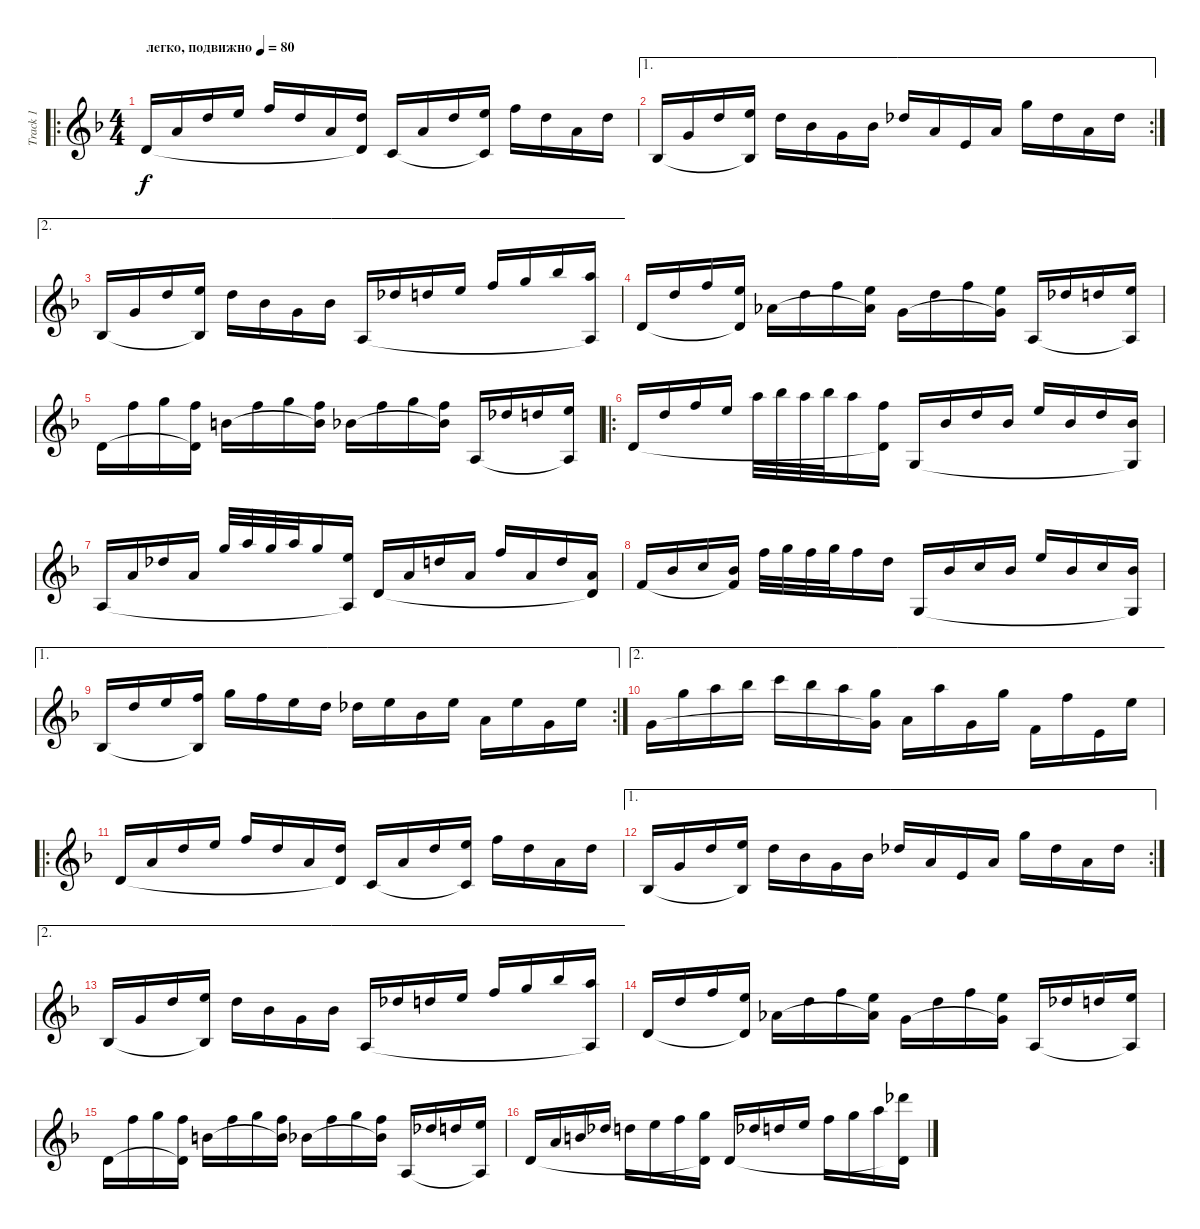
\track ("Track 1" "Track 1") {instrument acousticguitarnylon}
\staff {score}
\tuning (E4 B3 G3 D3 A2 E2) {hide}
\ro
\ts (4 4)
\tempo (80 "легко, подвижно")
\clef g2
\ks dminor
0.4.16{dy f instrument acousticguitarnylon} 2.3.16 3.2.16 0.1.16 1.1.16 3.2.16 2.3.16 (3.2 0.4{t}).16 3.5.16 2.3.16 3.2.16 (0.1 3.5{t}).16 1.1.16 3.2.16 2.3.16 3.2.16 |
\ae 1
\rc 2
1.5.16 0.3.16 3.2.16 (0.1 1.5{t}).16 3.2.16 3.3.16 5.4.16 3.3.16 2.2.16 2.3.16 2.4.16 2.3.16 3.1.16 2.2.16 2.3.16 2.2.16 |
\ae 2
1.5.16 0.3.16 3.2.16 (0.1 1.5{t}).16 3.2.16 3.3.16 5.4.16 3.3.16 0.5.16 2.2.16 3.2.16 0.1.16 6.2.16 8.2.16 6.1.16 (5.1 0.5{t}).16 |
0.4.16 7.3.16 6.2.16 (0.1 0.4{t}).16 6.4.16 7.3.16 6.2.16 (0.1 6.4{t}).16 5.4.16 7.3.16 6.2.16 (0.1 5.4{t}).16 0.5.16 6.3.16 3.2.16 (0.1 0.5{t}).16 |
0.4.16 6.2.16 3.1.16 (6.2 0.4{t}).16 4.3.16 6.2.16 3.1.16 (6.2 4.3{t}).16 3.3.16 6.2.16 3.1.16 (6.2 3.3{t}).16 0.5.16 2.2.16 3.2.16 (0.1 0.5{t}).16 |
\ro
0.4.16 7.3.16 6.2.16 0.1.16 5.1.32 6.1.32 5.1.32 6.1.32 5.1.16 (6.2 0.4{t}).16 3.6.16 3.3.16 3.2.16 3.3.16 0.1.16 3.3.16 3.2.16 (3.3 3.6{t}).16 |
0.5.16 2.3.16 2.2.16 2.3.16 3.1.32 5.1.32 3.1.32 5.1.32 3.1.16 (5.2 0.5{t}).16 0.4.16 2.3.16 3.2.16 2.3.16 1.1.16 2.3.16 3.2.16 (2.3 0.4{t}).16 |
3.4.16 3.3.16 1.2.16 (3.3 3.4{t}).16 1.1.32 3.1.32 1.1.32 3.1.32 1.1.16 3.2.16 3.6.16 3.3.16 1.2.16 3.3.16 0.1.16 3.3.16 1.2.16 (3.3 3.6{t}).16 |
\ae 1
\rc 2
1.5.16 3.2.16 0.1.16 (1.1 1.5{t}).16 3.1.16 1.1.16 0.1.16 3.2.16 2.2.16 0.1.16 3.3.16 0.1.16 2.3.16 0.1.16 0.3.16 0.1.16 |
\ae 2
0.3.16 8.2.16 5.1.16 6.1.16 8.1.16 6.1.16 5.1.16 (8.2 0.3{t}).16 7.4.16 5.1.16 5.4.16 3.1.16 3.4.16 1.1.16 2.4.16 0.1.16 |
\ro
0.4.16 2.3.16 3.2.16 0.1.16 1.1.16 3.2.16 2.3.16 (3.2 0.4{t}).16 3.5.16 2.3.16 3.2.16 (0.1 3.5{t}).16 1.1.16 3.2.16 2.3.16 3.2.16 |
\ae 1
\rc 2
1.5.16 0.3.16 3.2.16 (0.1 1.5{t}).16 3.2.16 3.3.16 5.4.16 3.3.16 2.2.16 2.3.16 2.4.16 2.3.16 3.1.16 2.2.16 2.3.16 2.2.16 |
\ae 2
1.5.16 0.3.16 3.2.16 (0.1 1.5{t}).16 3.2.16 3.3.16 5.4.16 3.3.16 0.5.16 2.2.16 3.2.16 0.1.16 6.2.16 8.2.16 6.1.16 (5.1 0.5{t}).16 |
0.4.16 7.3.16 6.2.16 (0.1 0.4{t}).16 6.4.16 7.3.16 6.2.16 (0.1 6.4{t}).16 5.4.16 7.3.16 6.2.16 (0.1 5.4{t}).16 0.5.16 6.3.16 3.2.16 (0.1 0.5{t}).16 |
0.4.16 6.2.16 3.1.16 (6.2 0.4{t}).16 4.3.16 6.2.16 3.1.16 (6.2 4.3{t}).16 3.3.16 6.2.16 3.1.16 (6.2 3.3{t}).16 0.5.16 2.2.16 3.2.16 (0.1 0.5{t}).16 |
0.4.16 2.3.16 0.2.16 2.2.16 3.2.16 0.1.16 1.1.16 (3.1 0.4{t}).16 0.4.16 6.3.16 7.3.16 5.2.16 6.2.16 8.2.16 5.1.16 (9.1 0.4{t}).16
